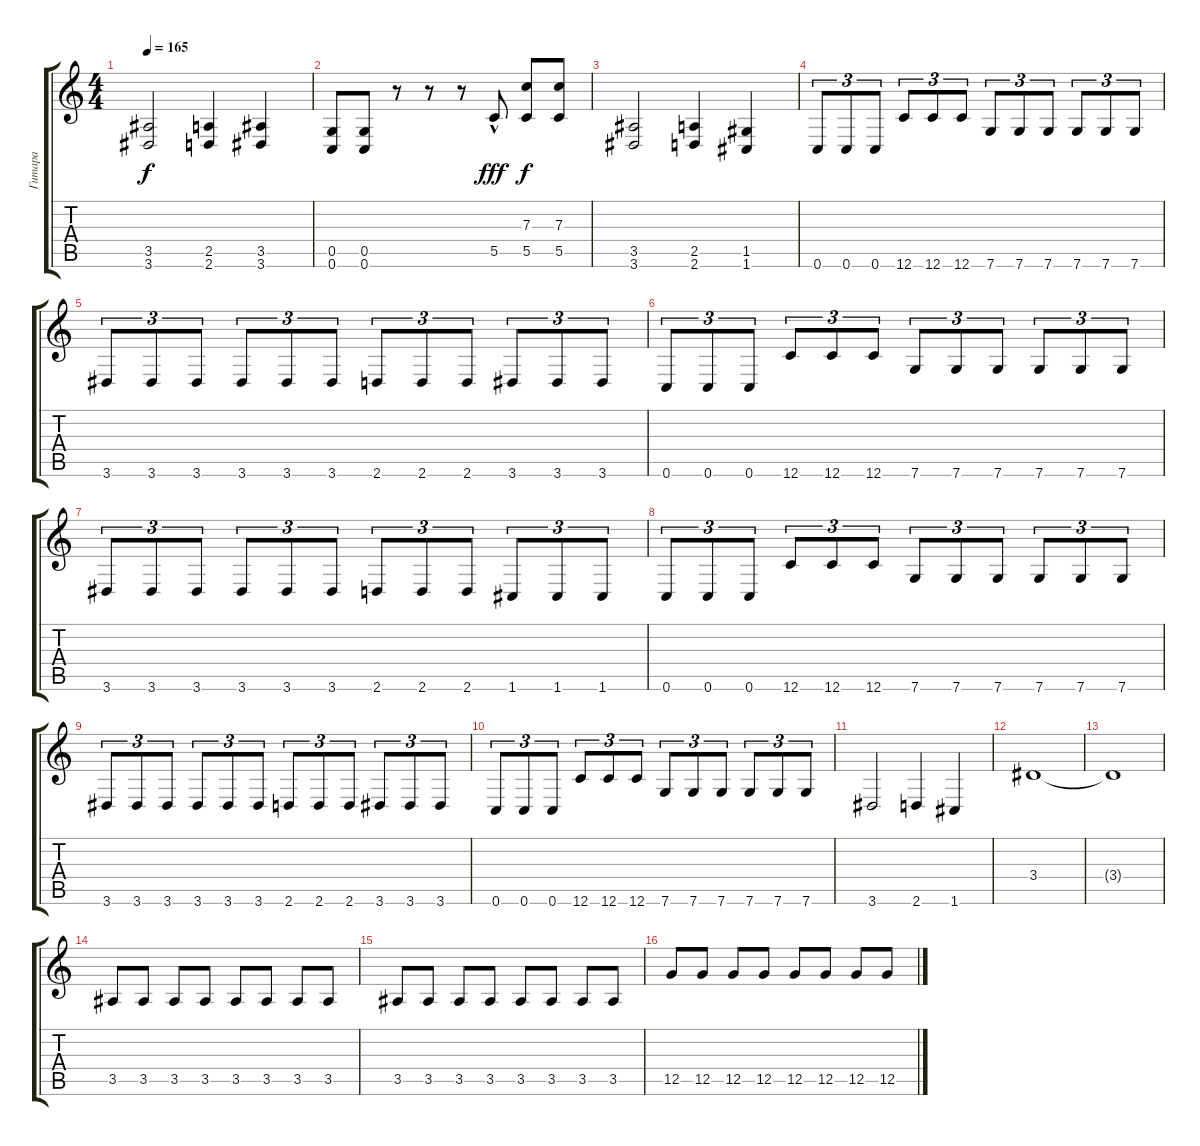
\track ("Гитара" "Гитара") {instrument distortionguitar}
\staff {score tabs}
\tuning (D4 A3 F3 C3 G2 C2) {hide}
\ts (4 4)
\tempo 165
\clef g2
\ks c
(3.5 3.6).2{dy f} (2.5 2.6).4 (3.5 3.6).4 |
(0.5 0.6).8 (0.5 0.6).8 r.8 r.8 r.8 5.5{hac}.8{dy fff} (7.3 5.5).8{dy f} (7.3 5.5).8 |
(3.5 3.6).2 (2.5 2.6).4 (1.5 1.6).4 |
0.6.8{tu (3 2)} 0.6.8{tu (3 2)} 0.6.8{tu (3 2)} 12.6.8{tu (3 2)} 12.6.8{tu (3 2)} 12.6.8{tu (3 2)} 7.6.8{tu (3 2)} 7.6.8{tu (3 2)} 7.6.8{tu (3 2)} 7.6.8{tu (3 2)} 7.6.8{tu (3 2)} 7.6.8{tu (3 2)} |
3.6.8{tu (3 2)} 3.6.8{tu (3 2)} 3.6.8{tu (3 2)} 3.6.8{tu (3 2)} 3.6.8{tu (3 2)} 3.6.8{tu (3 2)} 2.6.8{tu (3 2)} 2.6.8{tu (3 2)} 2.6.8{tu (3 2)} 3.6.8{tu (3 2)} 3.6.8{tu (3 2)} 3.6.8{tu (3 2)} |
0.6.8{tu (3 2)} 0.6.8{tu (3 2)} 0.6.8{tu (3 2)} 12.6.8{tu (3 2)} 12.6.8{tu (3 2)} 12.6.8{tu (3 2)} 7.6.8{tu (3 2)} 7.6.8{tu (3 2)} 7.6.8{tu (3 2)} 7.6.8{tu (3 2)} 7.6.8{tu (3 2)} 7.6.8{tu (3 2)} |
3.6.8{tu (3 2)} 3.6.8{tu (3 2)} 3.6.8{tu (3 2)} 3.6.8{tu (3 2)} 3.6.8{tu (3 2)} 3.6.8{tu (3 2)} 2.6.8{tu (3 2)} 2.6.8{tu (3 2)} 2.6.8{tu (3 2)} 1.6.8{tu (3 2)} 1.6.8{tu (3 2)} 1.6.8{tu (3 2)} |
0.6.8{tu (3 2)} 0.6.8{tu (3 2)} 0.6.8{tu (3 2)} 12.6.8{tu (3 2)} 12.6.8{tu (3 2)} 12.6.8{tu (3 2)} 7.6.8{tu (3 2)} 7.6.8{tu (3 2)} 7.6.8{tu (3 2)} 7.6.8{tu (3 2)} 7.6.8{tu (3 2)} 7.6.8{tu (3 2)} |
3.6.8{tu (3 2)} 3.6.8{tu (3 2)} 3.6.8{tu (3 2)} 3.6.8{tu (3 2)} 3.6.8{tu (3 2)} 3.6.8{tu (3 2)} 2.6.8{tu (3 2)} 2.6.8{tu (3 2)} 2.6.8{tu (3 2)} 3.6.8{tu (3 2)} 3.6.8{tu (3 2)} 3.6.8{tu (3 2)} |
0.6.8{tu (3 2)} 0.6.8{tu (3 2)} 0.6.8{tu (3 2)} 12.6.8{tu (3 2)} 12.6.8{tu (3 2)} 12.6.8{tu (3 2)} 7.6.8{tu (3 2)} 7.6.8{tu (3 2)} 7.6.8{tu (3 2)} 7.6.8{tu (3 2)} 7.6.8{tu (3 2)} 7.6.8{tu (3 2)} |
3.6.2 2.6.4 1.6.4 |
3.4.1 |
3.4{t}.1 |
3.5.8 3.5.8 3.5.8 3.5.8 3.5.8 3.5.8 3.5.8 3.5.8 |
3.5.8 3.5.8 3.5.8 3.5.8 3.5.8 3.5.8 3.5.8 3.5.8 |
12.5.8 12.5.8 12.5.8 12.5.8 12.5.8 12.5.8 12.5.8 12.5.8
